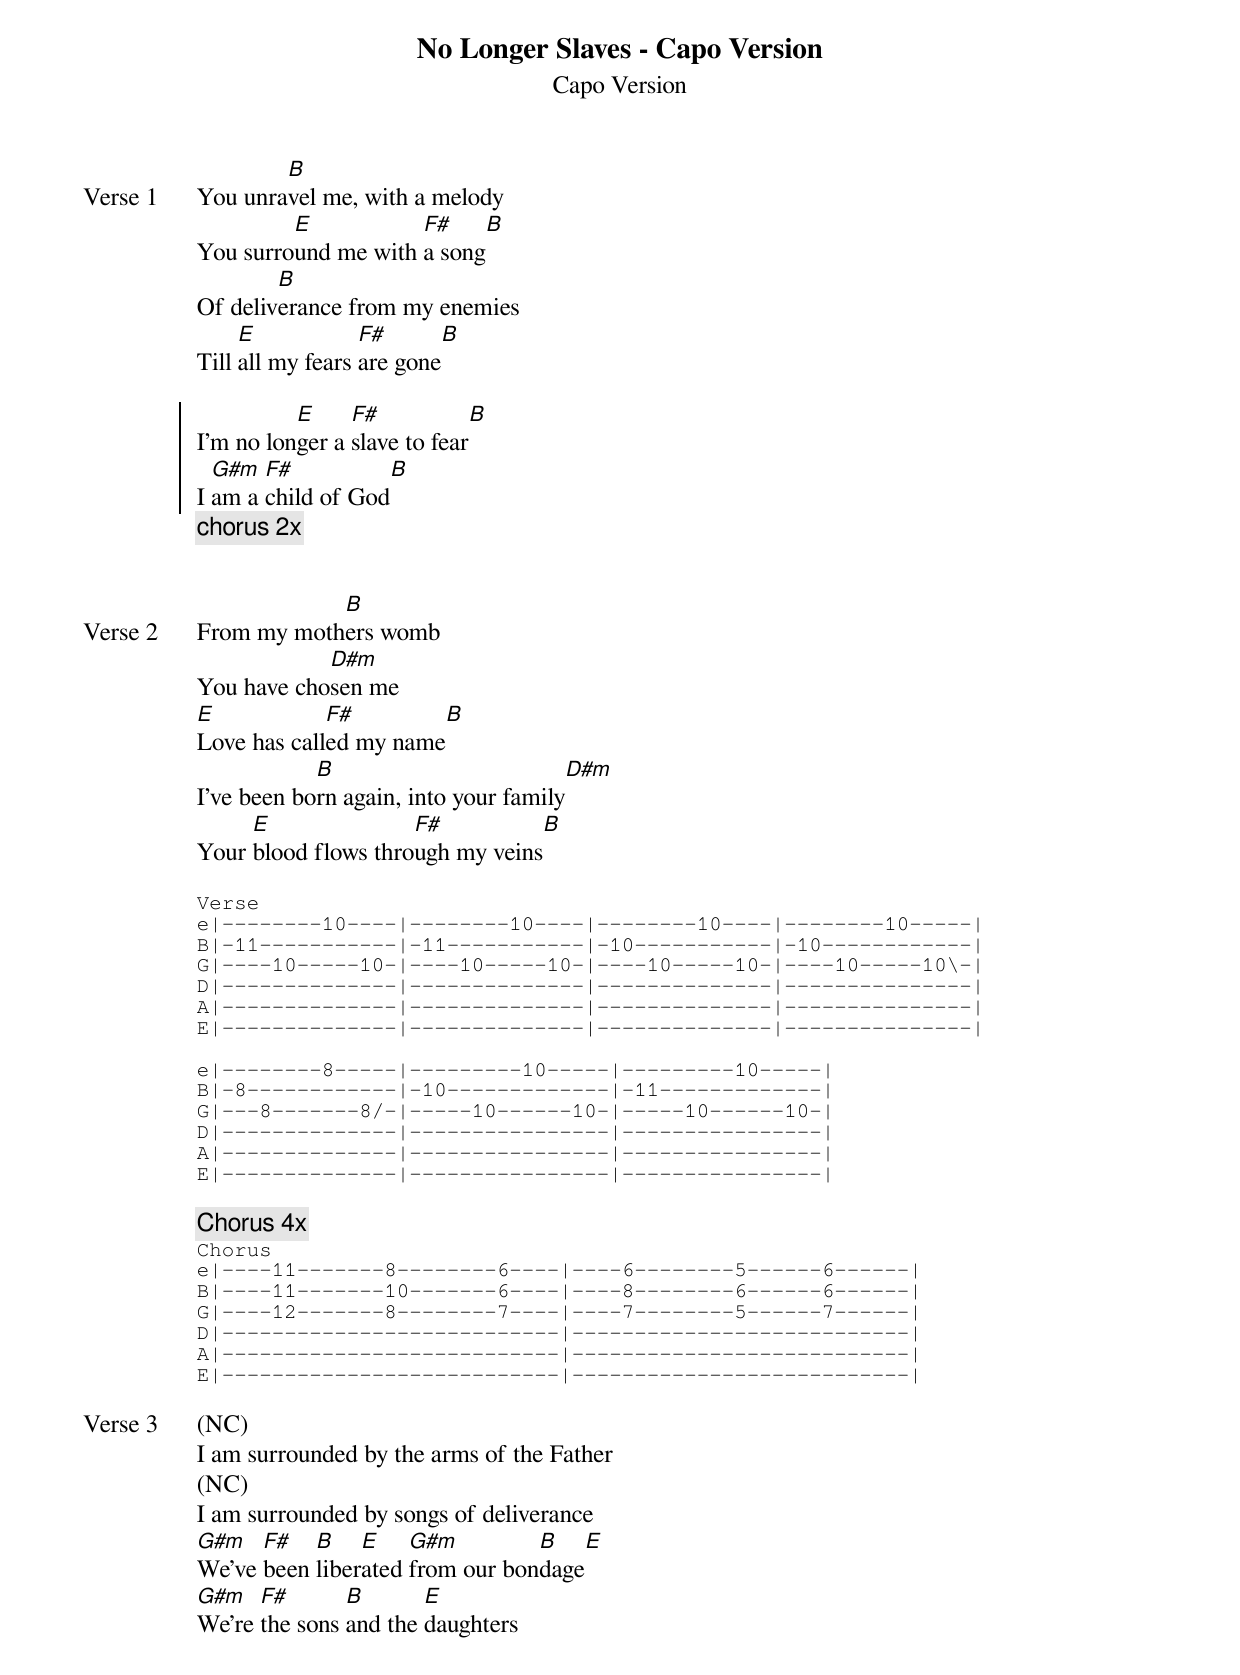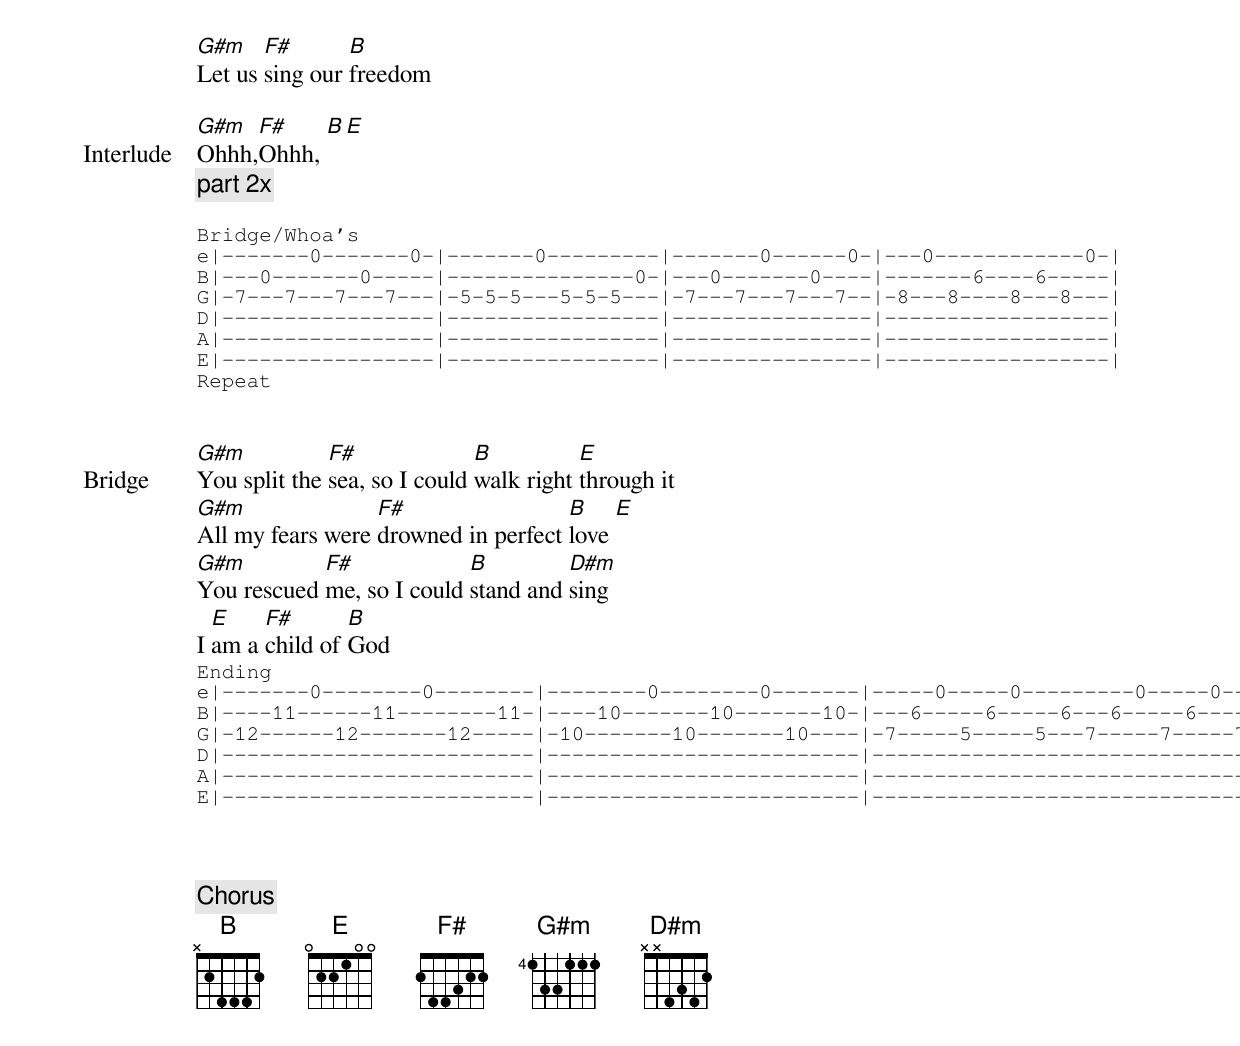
{title: No Longer Slaves - Capo Version}
{subtitle: Capo Version}
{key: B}
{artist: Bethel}

{start_of_verse: Verse 1}
You unra[B]vel me, with a melody
You surro[E]und me with [F#]a song[B]
Of deliv[B]erance from my enemies
Till [E]all my fears [F#]are gone[B]
{end_of_verse}

{start_of_chorus}
I'm no lon[E]ger a [F#]slave to fear[B]
I [G#m]am a [F#]child of God[B]
{end_of_chorus}
{c: chorus 2x}


{start_of_verse: Verse 2}
From my moth[B]ers womb
You have cho[D#m]sen me
[E]Love has call[F#]ed my name[B]
I've been bo[B]rn again, into your family[D#m]
Your [E]blood flows thro[F#]ugh my veins[B]
{end_of_verse}

{start_of_tab}
Verse
e|--------10----|--------10----|--------10----|--------10-----|
B|-11-----------|-11-----------|-10-----------|-10------------|
G|----10-----10-|----10-----10-|----10-----10-|----10-----10\-|
D|--------------|--------------|--------------|---------------|
A|--------------|--------------|--------------|---------------|
E|--------------|--------------|--------------|---------------|

e|--------8-----|---------10-----|---------10-----|
B|-8------------|-10-------------|-11-------------|
G|---8-------8/-|-----10------10-|-----10------10-|
D|--------------|----------------|----------------|
A|--------------|----------------|----------------|
E|--------------|----------------|----------------|
{end_of_tab}

{c: Chorus 4x}
{start_of_tab}
Chorus
e|----11-------8--------6----|----6--------5------6------|
B|----11-------10-------6----|----8--------6------6------|
G|----12-------8--------7----|----7--------5------7------|
D|---------------------------|---------------------------|
A|---------------------------|---------------------------|
E|---------------------------|---------------------------|
{end_of_tab}

{start_of_verse: Verse 3}
(NC)
I am surrounded by the arms of the Father
(NC)
I am surrounded by songs of deliverance
[G#m]We've [F#]been [B]liber[E]ated [G#m]from our bon[B]dage[E]
[G#m]We're [F#]the sons [B]and the [E]daughters
[G#m]Let us [F#]sing our [B]freedom
{end_of_verse}

{start_of_verse: Interlude}
[G#m]Ohhh,[F#]Ohhh, [B][E]
{end_of_verse}
{c: part 2x}

{start_of_tab}
Bridge/Whoa's
e|-------0-------0-|-------0---------|-------0------0-|---0------------0-|
B|---0-------0-----|---------------0-|---0-------0----|-------6----6-----|
G|-7---7---7---7---|-5-5-5---5-5-5---|-7---7---7---7--|-8---8----8---8---|
D|-----------------|-----------------|----------------|------------------|
A|-----------------|-----------------|----------------|------------------|
E|-----------------|-----------------|----------------|------------------|
Repeat
{end_of_tab}


{start_of_verse: Bridge}
[G#m]You split the [F#]sea, so I could [B]walk right [E]through it
[G#m]All my fears were [F#]drowned in perfect [B]love [E]
[G#m]You rescued [F#]me, so I could [B]stand and [D#m]sing
I [E]am a [F#]child of [B]God
{end_of_verse}
{start_of_tab}
Ending
e|-------0--------0--------|--------0--------0-------|-----0-----0---------0-----0-----|
B|----11------11--------11-|----10-------10-------10-|---6-----6-----6---6-----6-----6-|
G|-12------12-------12-----|-10-------10-------10----|-7-----5-----5---7-----7-----7---|
D|-------------------------|-------------------------|---------------------------------|
A|-------------------------|-------------------------|---------------------------------|
E|-------------------------|-------------------------|---------------------------------|
{end_of_tab}



{c: Chorus}
